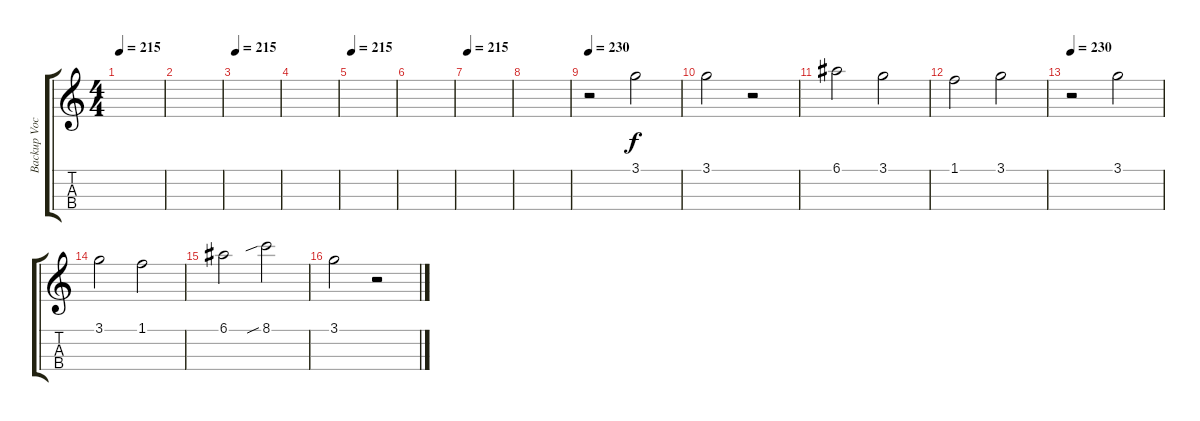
\track ("Backup Vocals (Josh Gilbert)" "Backup Voc") {instrument overdrivenguitar}
\staff {score tabs}
\tuning (E4 B3 G3 D3) {hide}
\ts (4 4)
\tempo 215
\clef g2
\ks c
|
|
\tempo 215
|
|
\tempo 215
|
|
\tempo 215
|
|
\tempo 230
r.2 3.1.2 |
3.1.2 r.2 |
6.1.2 3.1.2 |
1.1.2 3.1.2 |
\tempo 230
r.2 3.1.2 |
3.1.2 1.1.2 |
6.1.2 8.1{sib}.2 |
3.1.2 r.2
